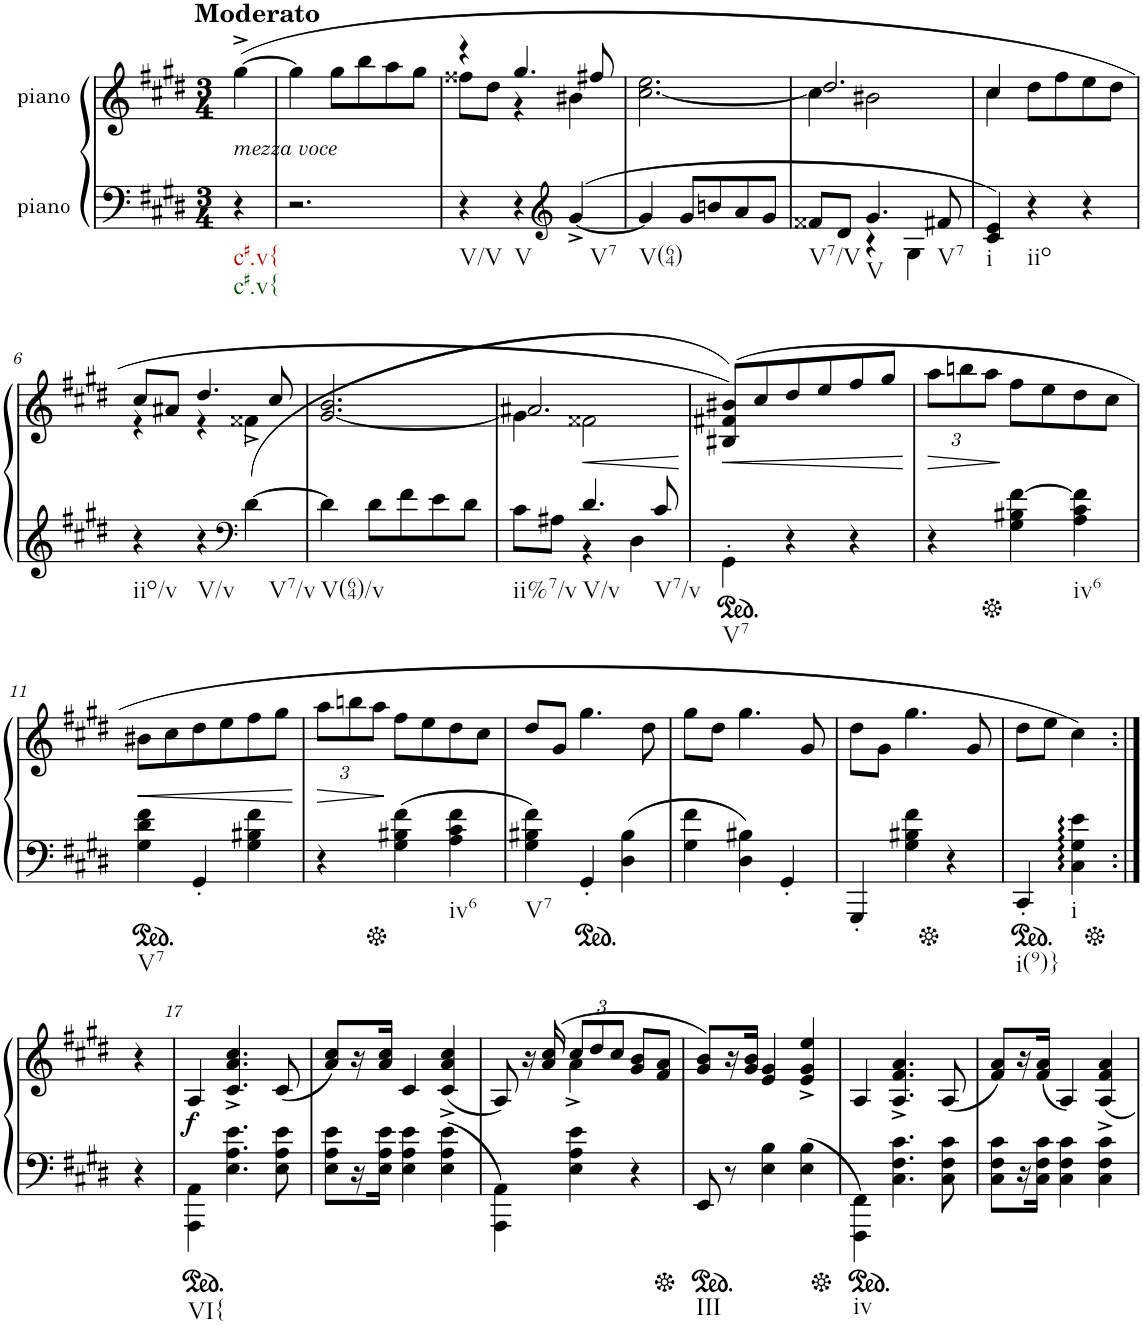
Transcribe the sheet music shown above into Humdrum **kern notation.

**kern	**kern	**dynam
*part2	*part1	*part1
*staff2	*staff1	*staff1
*I"piano	*I"piano	*
*I'Pno	*I'Pno	*
*clefF4	*clefG2	*
*k[f#c#g#d#]	*k[f#c#g#d#]	*
*c#:	*c#:	*
*M3/4	*M3/4	*
=	=	=
!	!LO:TX:a:B:t=Moderato	!
!	!LO:TX:b:i:t=mezza voce	!
!LO:TX:b:t=c#.v{	!	!
!LO:TX:b:t=c#.v{	!	!
4r	([4gg#^\	.
=1	=1	=1
2.r	4gg#\]	.
.	8gg#\L	.
.	8bb\	.
.	8aa\	.
.	8gg#\J	.
=2	=2	=2
*	*^	*
!LO:TX:b:t=V/V	!	!	!
4r	4r	8ff##X\L	.
.	.	8dd#\J	.
!LO:TX:b:t=V	!	!	!
4r	4.gg#/	4r	.
*clefG2	*	*	*
!LO:TX:b:t=V7	!	!	!
([4g#^/	.	4b#X\	.
.	8ff#X/	.	.
*	*v	*v	*
=3	=3	=3
!LO:TX:b:t=V(64)	!	!
4g#/]	[2.cc#\ 2.ee\	.
8g#/L	.	.
8bn/	.	.
8a/	.	.
8g#/J	.	.
=4	=4	=4
*^	*^	*
!LO:TX:b:t=V7/V	!	!	!	!
8f##X/L	4ryy	2.dd#/	4cc#\]	.
8d#/J	.	.	.	.
!LO:TX:b:t=V	!	!	!	!
4.g#/	4r	.	2b#X\	.
.	4G#\	.	.	.
!LO:TX:b:t=V7	!	!	!	!
8f#X/	.	.	.	.
*v	*v	*	*	*
=5	=5	=5	=5
!LO:TX:b:t=i	!	!	!
4c#/ 4e/)	4cc#\	4cc#/	.
!LO:TX:b:t=iio	!	!	!
4r	8dd#\L	2ryy	.
.	8ff#\	.	.
4r	8ee\	.	.
.	8dd#\J	.	.
!!LO:LB:g=z	!!
=6	=6	=6	=6
!LO:TX:b:t=iio/v	!	!	!
4r	8cc#/L	4r	.
.	8a#X/J	.	.
!LO:TX:b:t=V/v	!	!	!
4r	4.dd#/	4r	.
*clefF4	*	*	*
!LO:TX:b:t=V7/v	!	!	!
([4d#^\	.	4f##X\	.
.	8cc#/	.	.
*	*v	*v	*
=7	=7	=7
!LO:TX:b:t=V(64)/v	!	!
4d#\]	[2.g#/ 2.b/	.
8d#\L	.	.
8f#\	.	.
8e\	.	.
8d#\J	.	.
=8	=8	=8
*^	*^	*
!LO:TX:b:t=ii%7/v	!	!	!	!
8c#\L	4ryy	2.a#X/	4g#\]	.
8A#X\J	.	.	.	.
!LO:TX:b:t=V/v	!	!	!	!
!	!	!	!	!LO:HP:b
4.d#/	4r	.	2f##X\	<
.	4D#\	.	.	.
!LO:TX:b:t=V7/v	!	!	!	!
8c#/	.	.	.	.
*v	*v	*	*	*
*	*v	*v	*
=9	=9	=9
*ped	*	*
!LO:TX:b:t=V7	!	!
!	!	!LO:HP:b
4GG#'\	((8B#X/ 8f#X/ 8b#X/L)	<
.	8cc#/	.
4r	8dd#/	.
.	8ee/	.
4r	8ff#/	.
.	8gg#/J	.
.	.	[
=10	=10	=10
*	*Xbrackettup	*
!	!	!LO:HP:b
4r	12aa\L	>
.	12bbn\	.
.	12aa\J	.
*Xped	*	*
4G#\ 4B#X\ [4f#\	8ff#\L	[
.	8ee\	.
!LO:TX:b:t=iv6	!	!
4A\ 4c#\ 4f#\]	8dd#\	.
.	8cc#\J	.
!!LO:LB:g=z
=11	=11	=11
*ped	*	*
!LO:TX:b:t=V7	!	!
!	!	!LO:HP:b
4G#\ 4d#\ 4f#\	8b#X\L	<
.	8cc#\	.
4GG#'/	8dd#\	.
.	8ee\	.
4G#\ 4B#X\ 4f#\	8ff#\	.
.	8gg#\J	.
.	.	]
=12	=12	=12
4r	12aa\L	.
.	12bbn\	.
.	12aa\J	.
*Xped	*	*
4G#\ 4B#X\ 4f#\	8ff#\L	[
.	8ee\	.
!LO:TX:b:t=iv6	!	!
4A\ 4c#\ 4f#\	8dd#\	.
.	8cc#\J	.
=13	=13	=13
!LO:TX:b:t=V7	!	!
4G#\ 4B#X\ 4f#\)	8dd#/L	.
.	8g#/J	.
*ped	*	*
4GG#'/	4.gg#\	.
(4D#\ 4B#\	.	.
.	8dd#\	.
=14	=14	=14
4G#\ 4f#\	8gg#\L	.
.	8dd#\J	.
4D#\ 4B#X\)	4.gg#\	.
4GG#'/	.	.
.	8g#/	.
=15	=15	=15
4GGG#'/	8dd#\L	.
.	8g#\J	.
4G#\ 4B#X\ 4f#\	4.gg#\	.
*Xped	*	*
4r	.	.
.	8g#/	.
=16	=16	=16
*ped	*	*
!LO:TX:b:t=i(9)}	!	!
4CC#'/	8dd#\L	.
.	8ee\J	.
!LO:TX:b:t=i	!	!
4C#\ 4G#\ 4e\	4cc#\)	.
!!LO:LB:g=z
=16X1:|!	=16X1:|!	=16X1:|!
*Xped	*	*
4r	4r	.
=17	=17	=17
*ped	*	*
!LO:TX:b:t=VI{	!	!
!	!	!LO:DY:b
4AAA\ 4AA\	4A/	f
4.E\ 4.A\ 4.e\	4.c#/^ 4.a/^ 4.cc#/^	.
8E\ 8A\ 8e\	(8c#/	.
=18	=18	=18
8E\ 8A\ 8e\L	8a/ 8cc#/L)	.
16r	16r	.
16E\ 16A\ 16e\JJ	16a/ 16cc#/JJ	.
4E\ 4A\ 4e\	4c#/	.
(4E\ 4A\ 4e\	(4c#/^ 4a/^ 4cc#/^	.
=19	=19	=19
*	*^	*
4AAA\ 4AA\)	8A/)	4ryy	.
.	16r	.	.
.	(16a/ 16cc#/	.	.
4E\ 4A\ 4e\	12cc#/L	4a^\	.
.	12dd#/	.	.
.	12cc#/J	.	.
4r	8g#/ 8b/L	4ryy	.
.	8f#/ 8a/J	.	.
*	*v	*v	*
=20	=20	=20
*Xped	*	*
*ped	*	*
!LO:TX:b:t=III	!	!
8EE/	8g#/ 8b/L)	.
8r	16r	.
.	16g#/ 16b/JJ	.
4E\ 4B\	4e/ 4g#/	.
(4E\ 4B\	4e/^ 4g#/^ 4ee/^	.
=21	=21	=21
*Xped	*	*
!LO:TX:b:t=iv	!	!
4FFF#\ 4FF#\)	4A/	.
4.C#\ 4.F#\ 4.c#\	4.A/^ 4.f#/^ 4.a/^	.
8C#\ 8F#\ 8c#\	(8A/	.
=22	=22	=22
8C#\ 8F#\ 8c#\L	8f#/ 8a/L)	.
16r	16r	.
16C#\ 16F#\ 16c#\JJ	(16f#/ 16a/JJ	.
4C#\ 4F#\ 4c#\	4A/)	.
4C#\ 4F#\ 4c#\	4A/^ 4f#/^ 4a/^	.
=	=	=
*-	*-	*-
